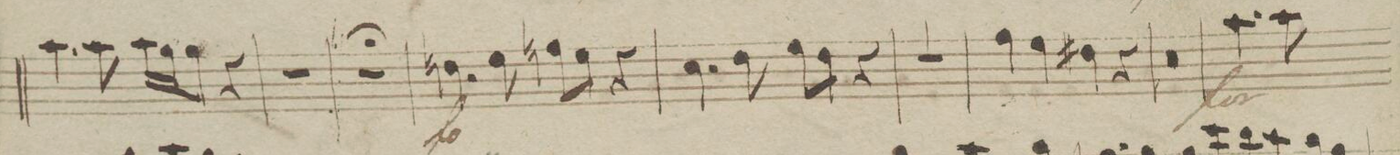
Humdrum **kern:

**kern	**dynam
*I"Clarinetto Imo in B.	*
*clefG2	*
*k[b-]	*
*met(c)	*
*M4/4	*
4.gg\	.
8gg\	.
16gg\LL	.
16ff\J	.
8ff\J	.
4r	.
=46	=46
1r	.
=47	=47
1r;	.
=48	=48
4.ccn\	f
8dd\	.
8ee-\L	.
8dd\J	.
4r	.
=49	=49
4.b-\	.
8cc\	.
8dd\L	.
8cc\J	.
4r	.
=50	=50
1r	.
=51	=51
4ee\	.
4dd\	.
4cc#X\	.
4r	.
=52	=52
0r	.
=53	=53
=54	=54
4.gg\	f
8gg\	.
*-	*-
